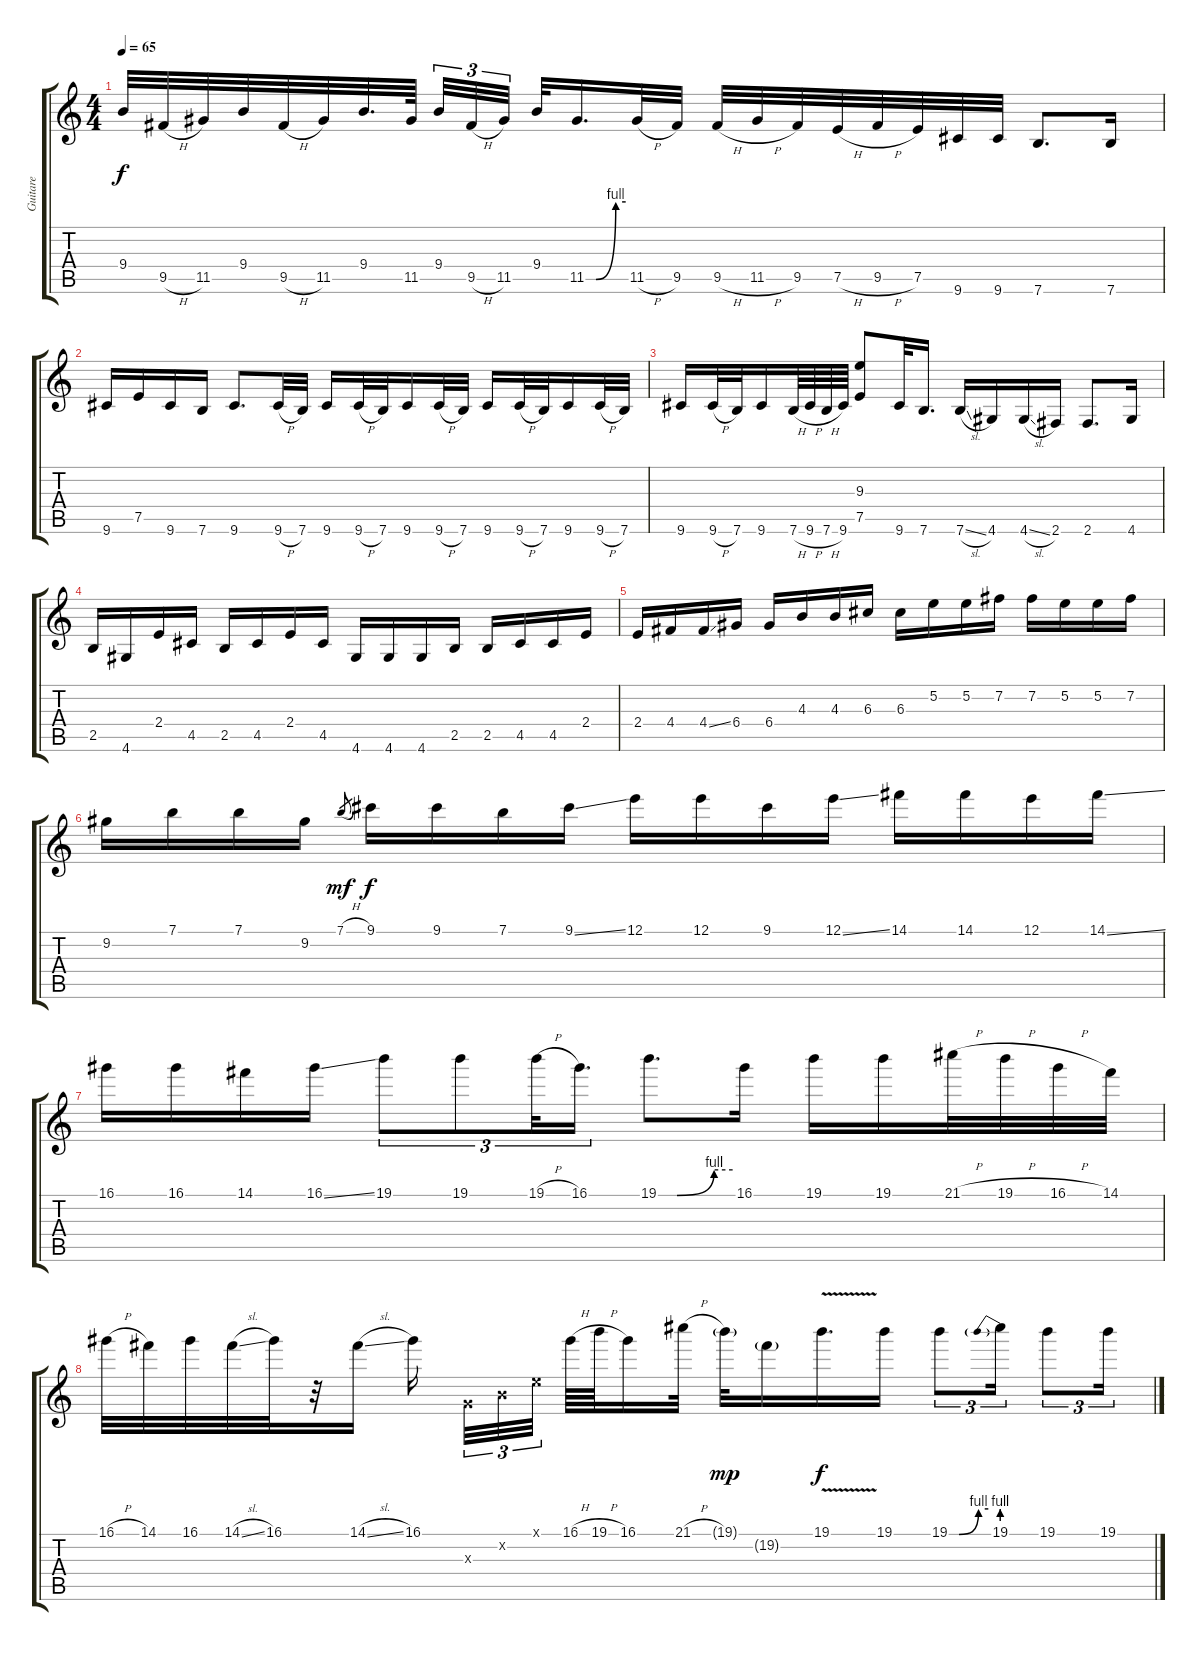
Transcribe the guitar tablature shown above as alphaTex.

\track ("Guitare" "Guitare") {instrument overdrivenguitar}
\staff {score tabs}
\tuning (E4 B3 G3 D3 A2 E2) {hide}
\ts (4 4)
\tempo 65
\clef g2
\ks c
9.4.32{dy f} 9.5{h}.32 11.5.32 9.4.32 9.5{h}.32 11.5.32 9.4.32{d} 11.5.64 9.4.32{tu (3 2)} 9.5{h}.32{tu (3 2)} 11.5.32{tu (3 2) beam splitsecondary} 9.4.32 11.5{be (custom 0 0 15 0 45 4 60 4)}.16{d} 11.5{h}.32 9.5.32 9.5{h}.32 11.5{h}.32 9.5.32 7.5{h}.32 9.5{h}.32 7.5.32 9.6.32 9.6.32 7.6.8{d} 7.6.16 |
9.6.16 7.5.16 9.6.16 7.6.16 9.6.8{d} 9.6{h}.32 7.6.32 9.6.16 9.6{h}.32 7.6.32 9.6.16 9.6{h}.32 7.6.32 9.6.16 9.6{h}.32 7.6.32 9.6.16 9.6{h}.32 7.6.32 |
9.6.16 9.6{h}.32 7.6.32 9.6.16 7.6{h}.64 9.6{h}.64 7.6{h}.64 9.6.64 (9.3 7.5).8 9.6.32 7.6.16{d} 7.6{sl}.16 4.6.16 4.6{sl}.16 2.6.16 2.6.8{d} 4.6.16 |
2.5.16 4.6.16 2.4.16 4.5.16 2.5.16 4.5.16 2.4.16 4.5.16 4.6.16 4.6.16 4.6.16 2.5.16 2.5.16 4.5.16 4.5.16 2.4.16 |
2.4.16 4.4.16 4.4{ss}.16 6.4.16 6.4.16 4.3.16 4.3.16 6.3.16 6.3.16 5.2.16 5.2.16 7.2.16 7.2.16 5.2.16 5.2.16 7.2.16 |
9.2.16 7.1.16 7.1.16 9.2.16 7.1{h}.8{gr dy mf} 9.1.16{dy f} 9.1.16 7.1.16 9.1{ss}.16 12.1.16 12.1.16 9.1.16 12.1{ss}.16 14.1.16 14.1.16 12.1.16 14.1{ss}.16 |
16.1.16 16.1.16 14.1.16 16.1{ss}.16 19.1.8{tu (3 2)} 19.1.8{tu (3 2)} 19.1{h}.32{tu (3 2)} 16.1.16{d tu (3 2)} 19.1{be (custom 0 0 15 0 45 4 60 4)}.8{d} 16.1.16 19.1.16 19.1.16 21.1{h}.32 19.1{h}.32 16.1{h}.32 14.1.32 |
16.1{h}.32 14.1.32 16.1.32 14.1{sl}.32 16.1.32 r.32 14.1{sl}.16 16.1.16{beam splitsecondary} 0.3{x}.32{tu (3 2)} 0.2{x}.32{tu (3 2)} 0.1{x}.32{tu (3 2) beam splitsecondary} 16.1{h}.64 19.1{h}.64 16.1.16 21.1{h}.32 19.1{g}.32{dy mp} 19.2{g}.16 19.1{v}.16{d dy f} 19.1.16 19.1{be (custom 0 0 15 0 45 4 60 4)}.8{tu (3 2)} 19.1{be (prebend 0 4 60 4)}.16{tu (3 2)} 19.1.8{tu (3 2)} 19.1.16{tu (3 2)}
